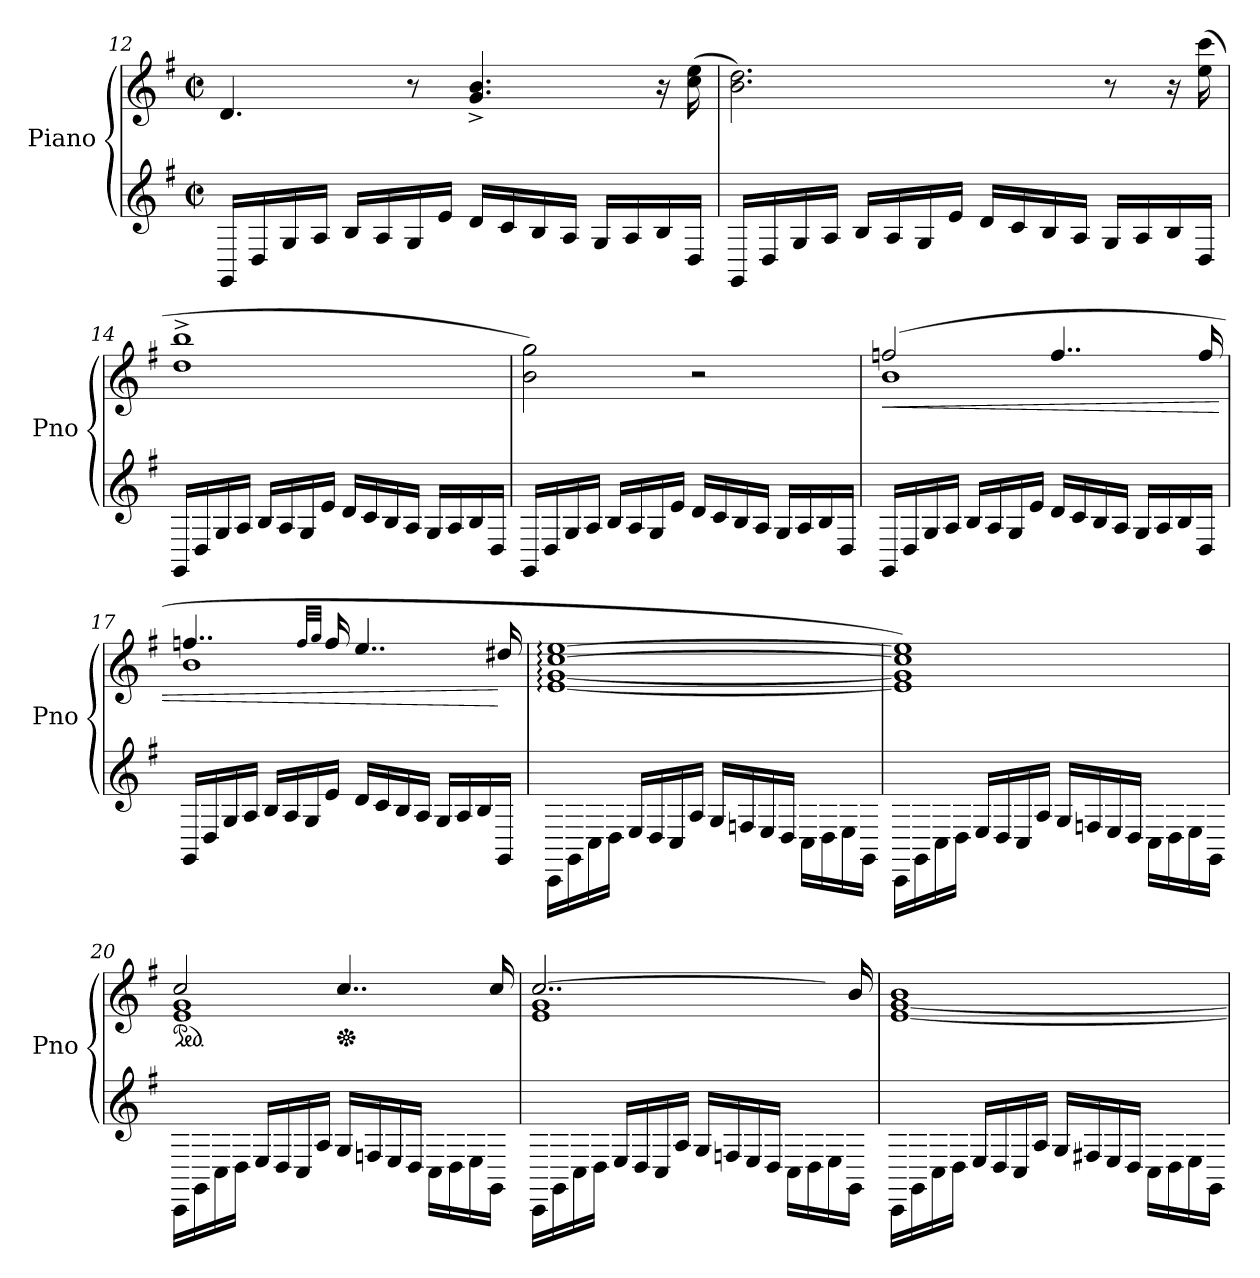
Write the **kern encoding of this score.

**kern	**kern	**dynam
*part1	*part1	*part1
*staff2	*staff1	*staff1/2
*I"Piano	*	*
*I'Pno	*	*
*clefG2	*clefG2	*
*k[f#]	*k[f#]	*
*M4/4	*M4/4	*
*met(c|)	*met(c|)	*
=12	=12	=12
16GG/LL	4.d/	.
16D/	.	.
16G/	.	.
16A/JJ	.	.
16B/LL	.	.
16A/	.	.
16G/	8r	.
16e/JJ	.	.
16d/LL	4.g/^ 4.b/^	.
16c/	.	.
16B/	.	.
16A/JJ	.	.
16G/LL	.	.
16A/	.	.
16B/	16r	.
16D/JJ	(16cc\ 16ee\	.
!!LO:LB:g=z
=13	=13	=13
16GG/LL	2.b\ 2.dd\)	.
16D/	.	.
16G/	.	.
16A/JJ	.	.
16B/LL	.	.
16A/	.	.
16G/	.	.
16e/JJ	.	.
16d/LL	.	.
16c/	.	.
16B/	.	.
16A/JJ	.	.
16G/LL	8r	.
16A/	.	.
16B/	16r	.
16D/JJ	(16ee\ 16ccc\	.
=14	=14	=14
16GG/LL	1dd^ 1bb^	.
16D/	.	.
16G/	.	.
16A/JJ	.	.
16B/LL	.	.
16A/	.	.
16G/	.	.
16e/JJ	.	.
16d/LL	.	.
16c/	.	.
16B/	.	.
16A/JJ	.	.
16G/LL	.	.
16A/	.	.
16B/	.	.
16D/JJ	.	.
!!LO:LB:g=z
=15	=15	=15
16GG/LL	2b\ 2gg\)	.
16D/	.	.
16G/	.	.
16A/JJ	.	.
16B/LL	.	.
16A/	.	.
16G/	.	.
16e/JJ	.	.
16d/LL	2r	.
16c/	.	.
16B/	.	.
16A/JJ	.	.
16G/LL	.	.
16A/	.	.
16B/	.	.
16D/JJ	.	.
=16	=16	=16
!	!	!LO:HP:b
*	*^	*
16GG/LL	(2ffn/	1b	<
16D/	.	.	.
16G/	.	.	.
16A/JJ	.	.	.
16B/LL	.	.	.
16A/	.	.	.
16G/	.	.	.
16e/JJ	.	.	.
16d/LL	4..ff/	.	.
16c/	.	.	.
16B/	.	.	.
16A/JJ	.	.	.
16G/LL	.	.	.
16A/	.	.	.
16B/	.	.	.
16D/JJ	16ff/	.	.
!!LO:LB:g=z	!!
=17	=17	=17	=17
16GG/LL	4..ffn/	1b	.
16D/	.	.	.
16G/	.	.	.
16A/JJ	.	.	.
16B/LL	.	.	.
16A/	.	.	.
16G/	.	.	.
.	32qff/LLL	.	.
.	32qgg/JJJ	.	.
16e/JJ	16ff/	.	.
16d/LL	4..ee/	.	.
16c/	.	.	.
16B/	.	.	.
16A/JJ	.	.	.
16G/LL	.	.	.
16A/	.	.	.
16B\	.	.	.
16GG/JJ	16dd#X/	.	[
*	*v	*v	*
=18	=18	=18
16CC\LL	[1e: [1g: [1cc: [1ee:	.
16GG\	.	.
16C\	.	.
16D\JJ	.	.
16E/LL	.	.
16D/	.	.
16C/	.	.
16A/JJ	.	.
16G/LL	.	.
16Fn/	.	.
16E/	.	.
16D/JJ	.	.
16C\LL	.	.
16D\	.	.
16E\	.	.
16GG\JJ	.	.
!!LO:LB:g=z
=19	=19	=19
16CC\LL	1e] 1g] 1cc] 1ee])	.
16GG\	.	.
16C\	.	.
16D\JJ	.	.
16E/LL	.	.
16D/	.	.
16C/	.	.
16A/JJ	.	.
16G/LL	.	.
16Fn/	.	.
16E/	.	.
16D/JJ	.	.
16C\LL	.	.
16D\	.	.
16E\	.	.
16GG\JJ	.	.
=20	=20	=20
*	*ped	*
*	*^	*
16CC\LL	2cc/	1e 1g	.
16GG\	.	.	.
16C\	.	.	.
16D\JJ	.	.	.
16E/LL	.	.	.
16D/	.	.	.
16C/	.	.	.
16A/JJ	.	.	.
*	*Xped	*	*
16G/LL	4..cc/	.	.
16Fn/	.	.	.
16E/	.	.	.
16D/JJ	.	.	.
16C\LL	.	.	.
16D\	.	.	.
16E\	.	.	.
16GG\JJ	16cc/	.	.
!!LO:LB:g=z	!!
=21	=21	=21	=21
16CC\LL	[2..cc/	1e 1g	.
16GG\	.	.	.
16C\	.	.	.
16D\JJ	.	.	.
16E/LL	.	.	.
16D/	.	.	.
16C/	.	.	.
16A/JJ	.	.	.
16G/LL	.	.	.
16Fn/	.	.	.
16E/	.	.	.
16D/JJ	.	.	.
16C\LL	.	.	.
16D\	.	.	.
16E\	16ccyy]	.	.
16GG\JJ	16b/	.	.
=22	=22	=22	=22
16CC\LL	1b	[1e [1g	.
16GG\	.	.	.
16C\	.	.	.
16D\JJ	.	.	.
16E/LL	.	.	.
16D/	.	.	.
16C/	.	.	.
16A/JJ	.	.	.
16G/LL	.	.	.
16F#X/	.	.	.
16E/	.	.	.
16D/JJ	.	.	.
16C\LL	.	.	.
16D\	.	.	.
16E\	.	.	.
16GG\JJ	.	.	.
*	*v	*v	*
=	=	=
*-	*-	*-
